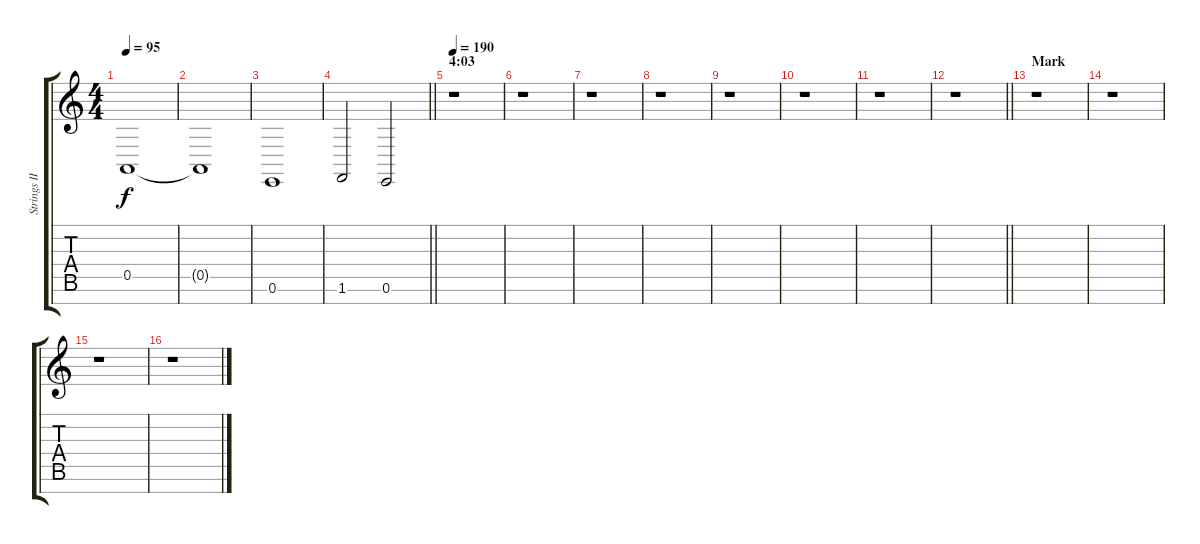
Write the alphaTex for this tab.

\track ("Strings III" "Strings II") {instrument synthstrings1}
\staff {score tabs}
\tuning (E4 B3 G3 D3 A2 E2 B1) {hide}
\ts (4 4)
\tempo 95
\clef g2
\ks c
0.5{t}.1{dy f} |
0.5{t}.1 |
0.6.1 |
\barLineRight lightlight
1.6.2 0.6.2 |
\section ("" "4:03")
\tempo 190
r.1 |
r.1 |
r.1 |
r.1 |
r.1 |
r.1 |
r.1 |
\barLineRight lightlight
r.1 |
\section ("" "Mark")
r.1 |
r.1 |
r.1 |
r.1
